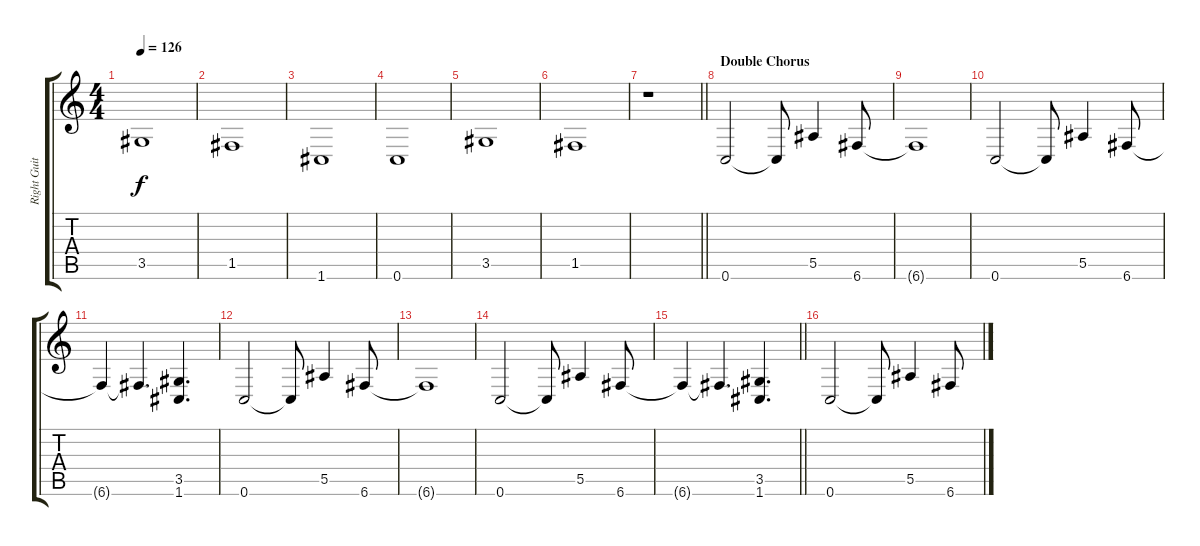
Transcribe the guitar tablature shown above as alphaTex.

\track ("Right Guitar" "Right Guit") {instrument distortionguitar}
\staff {score tabs}
\tuning (C4 G3 Eb3 Bb2 F2 C2) {hide}
\ts (4 4)
\tempo 126
\clef g2
\ks c
3.5.1{dy f} |
1.5.1 |
1.6.1 |
0.6.1 |
3.5.1 |
1.5.1 |
\barLineRight lightlight
r.1 |
\section ("" "Double Chorus")
0.6.2 0.6{t}.8 5.5.4 6.6.8 |
6.6{t}.1 |
0.6.2 0.6{t}.8 5.5.4 6.6.8 |
6.6{t}.4 6.6{t}.4{d} (3.5 1.6).4{d} |
0.6.2 0.6{t}.8 5.5.4 6.6.8 |
6.6{t}.1 |
0.6.2 0.6{t}.8 5.5.4 6.6.8 |
\barLineRight lightlight
6.6{t}.4 6.6{t}.4{d} (3.5 1.6).4{d} |
0.6.2 0.6{t}.8 5.5.4 6.6.8
